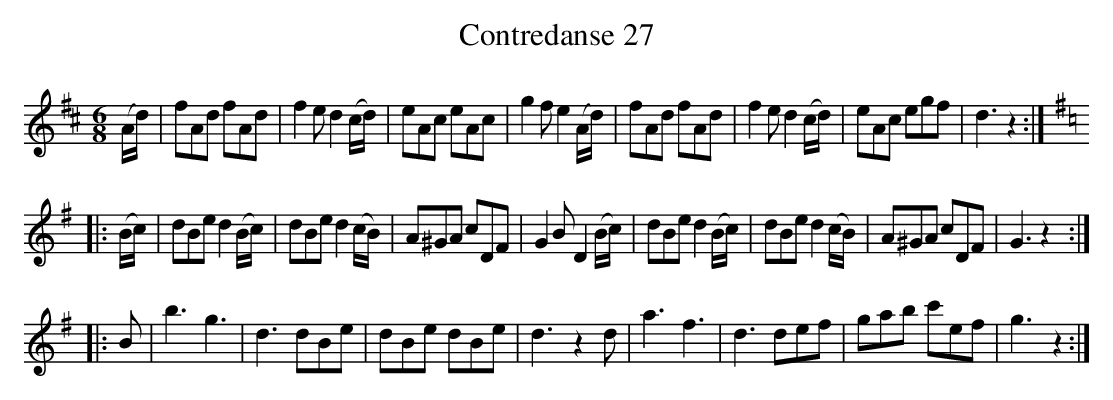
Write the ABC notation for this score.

X:1
T:Contredanse 27
M:6/8
K:Dmaj
L:1/8
(A/2d/2)|fAd fAd|f2e d2 (c/2d/2)|eAc eAc|g2f e2 (A/2d/2)|fAd fAd|f2e d2 (c/2d/2)|eAc egf|d3 z2:|
K:Gmaj
|:(B/2c/2)|dBe d2 (B/2c/2)|dBe d2 (c/2B/2)|A^GA cDF|G2B D2 (B/2c/2)|dBe d2(B/2c/2)|dBe d2 (c/2B/2)|A^GA cDF|G3 z2:|
|:B|b3 g3|d3 dBe|dBe dBe|d3 z2d|a3 f3|d3 def|gab c'ef|g3 z2:|]
